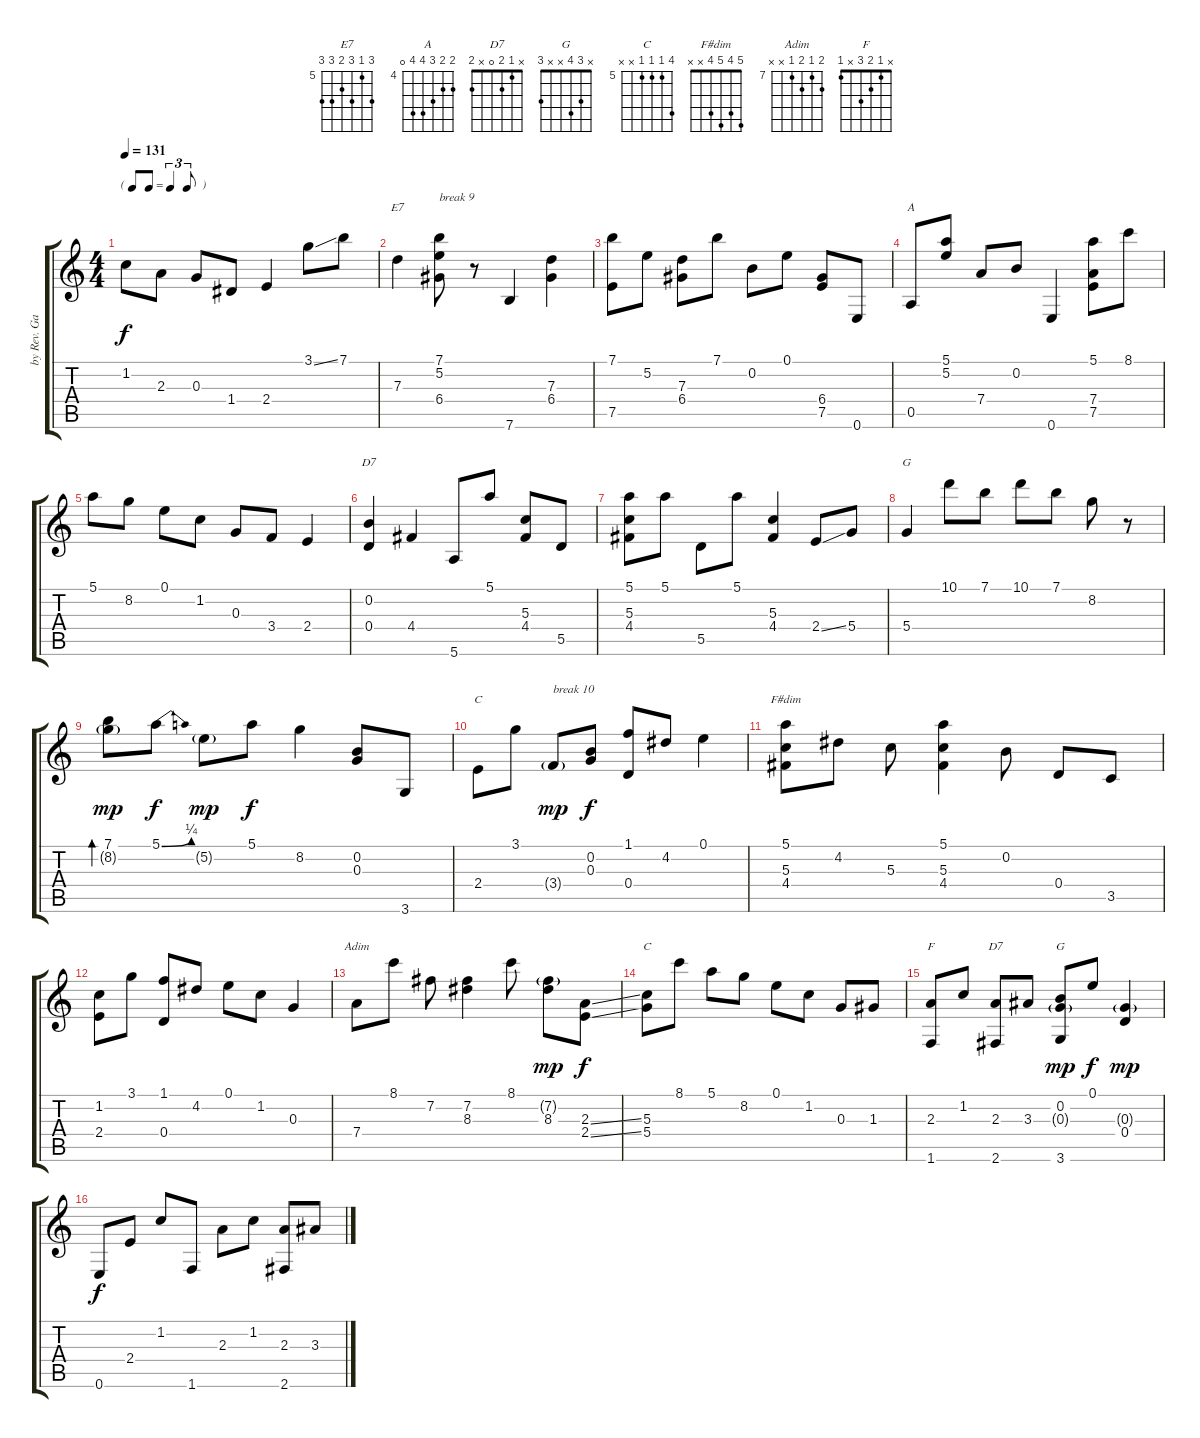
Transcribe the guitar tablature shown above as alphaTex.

\track ("by Rev. Gary Davis" "by Rev. Ga") {instrument acousticguitarnylon}
\staff {score tabs}
\tuning (E4 B3 G3 D3 A2 E2) {hide}
\chord ("E7" 7 5 7 6 7 7) {firstfret 5}
\chord ("A" 5 5 6 7 7 0) {firstfret 4}
\chord ("D7" 5 3 5 4 5 5)
\chord ("G" 7 8 7 5 x x) {firstfret 5}
\chord ("C" 3 1 x 2 3 3)
\chord ("F#dim" 5 4 5 4 x x)
\chord ("Adim" 8 7 8 7 x x) {firstfret 7}
\chord ("C" 8 5 5 5 x x) {firstfret 5}
\chord ("F" x 1 2 3 x 1)
\chord ("D7" x 1 2 0 x 2)
\chord ("G" x 3 4 x x 3)
\ts (4 4)
\tf triplet8th
\tempo 131
\clef g2
\ks c
1.2.8{dy f} 2.3.8 0.3.8 1.4.8 2.4.4 3.1{ss}.8 7.1.8 |
7.3.4{ch "E7"} (7.1 5.2 6.4).8{txt "break 9"} r.8 7.6.4 (7.3 6.4).4 |
(7.1 7.5).8 5.2.8 (7.3 6.4).8 7.1.8 0.2.8 0.1.8 (6.4 7.5).8 0.6.8 |
0.5.8{ch "A"} (5.1 5.2).8 7.4.8 0.2.8 0.6.4 (5.1 7.4 7.5).8 8.1.8 |
5.1.8 8.2.8 0.1.8 1.2.8 0.3.8 3.4.8 2.4.4 |
(0.2 0.4).4{ch "D7"} 4.4.4 5.6.8 5.1.8 (5.3 4.4).8 5.5.8 |
(5.1 5.3 4.4).8 5.1.8 5.5.8 5.1.8 (5.3 4.4).4 2.4{ss}.8 5.4.8 |
5.4.4{ch "G"} 10.1.8 7.1.8 10.1.8 7.1.8 8.2.8 r.8 |
(7.1 8.2{g}).8{bd 240 dy mp} 5.1{be (bend 0 0 60 1)}.8{dy f} 5.2{g}.8{dy mp} 5.1.8{dy f} 8.2.4 (0.2 0.3).8 3.6.8 |
2.4.8{ch "C"} 3.1.8 3.4{g}.8{txt "break 10" dy mp} (0.2 0.3).8{dy f} (1.1 0.4).8 4.2.8 0.1.4 |
(5.1 5.3 4.4).8{ch "F#dim"} 4.2.8 5.3.8 (5.1 5.3 4.4).4 0.2.8 0.4.8 3.5.8 |
(1.2 2.4).8 3.1.8 (1.1 0.4).8 4.2.8 0.1.8 1.2.8 0.3.4 |
7.4.8{ch "Adim"} 8.1.8 7.2.8 (7.2 8.3).4 8.1.8 (7.2{g} 8.3).8{dy mp} (2.3{ss} 2.4{ss}).8{dy f} |
(5.3 5.4).8{ch "C"} 8.1.8 5.1.8 8.2.8 0.1.8 1.2.8 0.3.8 1.3.8 |
(2.3 1.6).8{ch "F"} 1.2.8 (2.3 2.6).8{ch "D7"} 3.3.8 (0.2 0.3{g} 3.6).8{ch "G" dy mp} 0.1.8{dy f} (0.3{g} 0.4).4{dy mp} |
0.6.8{dy f} 2.4.8 1.2.8 1.6.8 2.3.8 1.2.8 (2.3 2.6).8 3.3.8
